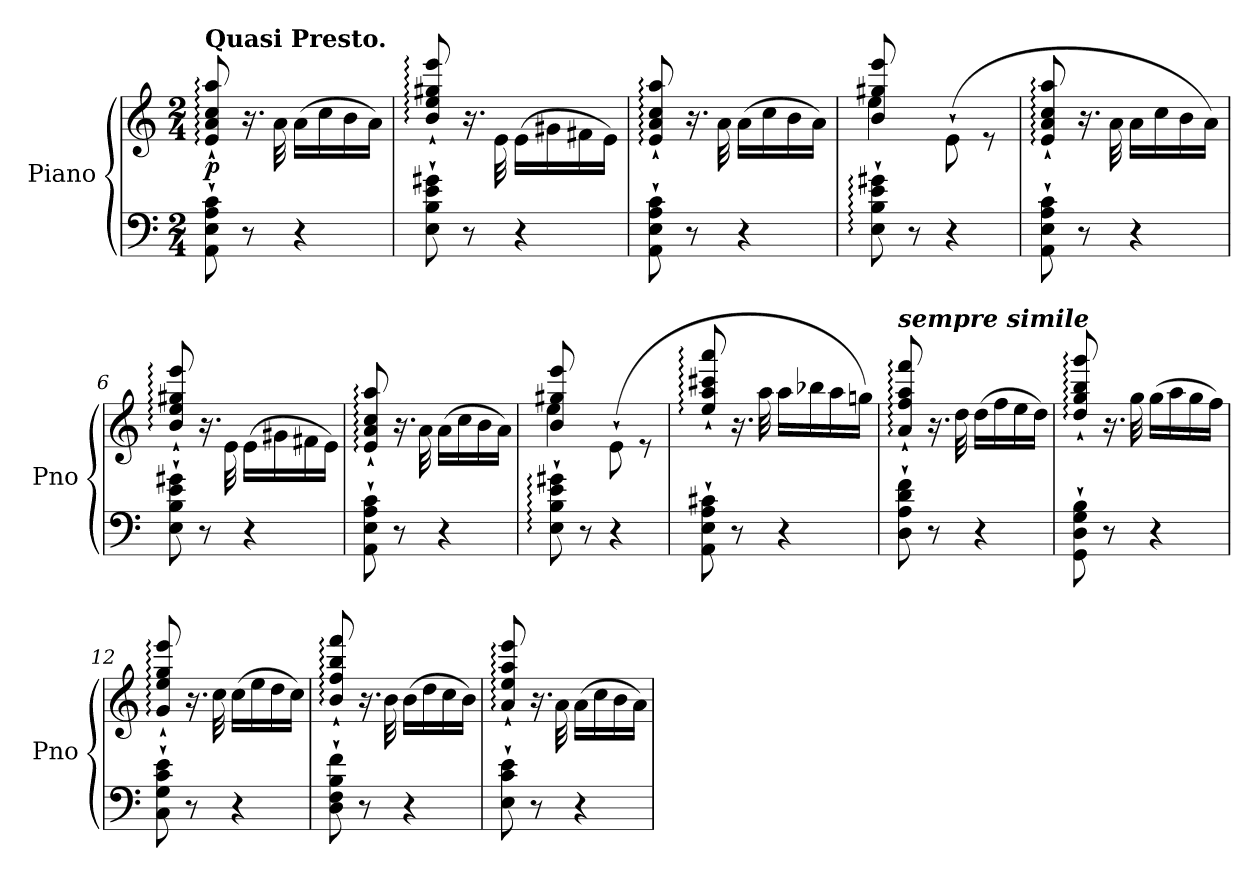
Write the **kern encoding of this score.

**kern	**kern	**dynam
*part1	*part1	*part1
*staff2	*staff1	*staff1/2
*I"Piano	*	*
*I'Pno	*	*
*clefF4	*clefG2	*
*k[]	*k[]	*
*M2/4	*M2/4	*
=1	=1	=1
!	!LO:TX:a:B:t=Quasi Presto.	!
!	!	!LO:DY:b
8AA\` 8E\` 8A\` 8c\`	8e/:` 8a/:` 8cc/:` 8aa/:`	p
8r	16.r	.
.	32a\	.
4r	(16a\LL	.
.	16cc\	.
.	16b\	.
.	16a\JJ)	.
=2	=2	=2
8E\` 8B\` 8e\` 8g#X\`	8b/:` 8ee/:` 8gg#X/:` 8eee/:`	.
8r	16.r	.
.	32e\	.
4r	(16e\LL	.
.	16g#X\	.
.	16f#X\	.
.	16e\JJ)	.
=3	=3	=3
8AA\` 8E\` 8A\` 8c\`	8e/:` 8a/:` 8cc/:` 8aa/:`	.
8r	16.r	.
.	32a\	.
4r	(16a\LL	.
.	16cc\	.
.	16b\	.
.	16a\JJ)	.
=4	=4	=4
*	*^	*
8E\:` 8B\:` 8e\:` 8g#X\:`	8b/ 8gg#X/ 8eee/	(4ee\	.
8r	8ryy	.	.
4r	(8e`\	4ryy	.
.	8re	.	.
*	*v	*v	*
!!LO:LB:g=z
=5	=5	=5
8AA\` 8E\` 8A\` 8c\`	8e/:` 8a/:` 8cc/:` 8aa/:`	.
8r	16.r	.
.	32a\	.
4r	16a\LL	.
.	16cc\	.
.	16b\	.
.	16a\JJ)	.
=6	=6	=6
8E\` 8B\` 8e\` 8g#X\`	8b/:` 8ee/:` 8gg#X/:` 8eee/:`	.
8r	16.r	.
.	32e\	.
4r	(16e\LL	.
.	16g#X\	.
.	16f#X\	.
.	16e\JJ)	.
=7	=7	=7
8AA\` 8E\` 8A\` 8c\`	8e/:` 8a/:` 8cc/:` 8aa/:`	.
8r	16.r	.
.	32a\	.
4r	(16a\LL	.
.	16cc\	.
.	16b\	.
.	16a\JJ)	.
=8	=8	=8
*	*^	*
8E\:` 8B\:` 8e\:` 8g#X\:`	8b/ 8gg#X/ 8eee/	(4ee\	.
8r	8ryy	.	.
4r	(8e`\	4ryy	.
.	8re	.	.
*	*v	*v	*
=9	=9	=9
8AA\` 8E\` 8A\` 8c#X\`	8ee/:` 8aa/:` 8ccc#X/:` 8aaa/:`	.
8r	16.r	.
.	32aa\	.
4r	16aa\LL	.
.	16bb-X\	.
.	16aa\	.
.	16ggn\JJ)	.
!!LO:LB:g=z
=10	=10	=10
!	!LO:TX:a:Bi:t=sempre simile	!
8D\` 8A\` 8d\` 8f\`	8a/:` 8ff/:` 8aa/:` 8fff/:`	.
8r	16.r	.
.	32dd\	.
4r	(16dd\LL	.
.	16ff\	.
.	16ee\	.
.	16dd\JJ)	.
=11	=11	=11
8GG\` 8D\` 8G\` 8B\`	8dd/:` 8gg/:` 8bb/:` 8ggg/:`	.
8r	16.r	.
.	32gg\	.
4r	(16gg\LL	.
.	16aa\	.
.	16gg\	.
.	16ff\JJ)	.
=12	=12	=12
8C\` 8G\` 8c\` 8e\`	8g/:` 8ee/:` 8gg/:` 8eee/:`	.
8r	16.r	.
.	32cc\	.
4r	(16cc\LL	.
.	16ee\	.
.	16dd\	.
.	16cc\JJ)	.
=13	=13	=13
8D\` 8F\` 8B\` 8f\`	8b/:` 8ff/:` 8bb/:` 8fff/:`	.
8r	16.r	.
.	32b\	.
4r	(16b\LL	.
.	16dd\	.
.	16cc\	.
.	16b\JJ)	.
=14	=14	=14
8E\` 8c\` 8e\`	8a/:` 8ee/:` 8aa/:` 8eee/:`	.
8r	16.r	.
.	32a\	.
4r	(16a\LL	.
.	16cc\	.
.	16b\	.
.	16a\JJ)	.
=	=	=
*-	*-	*-
